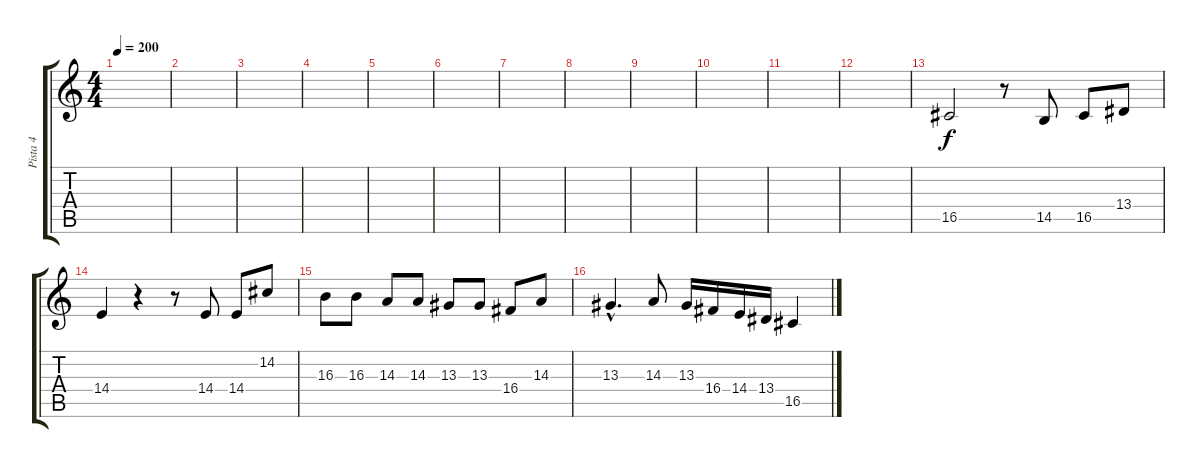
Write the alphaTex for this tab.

\track ("Pista 4" "Pista 4") {instrument synthbrass1}
\staff {score tabs}
\tuning (E4 B3 G3 D3 A2 E2) {hide}
\ts (4 4)
\tempo 200
\clef g2
\ks c
|
|
|
|
|
|
|
|
|
|
|
|
16.5.2 r.8 14.5.8 16.5.8 13.4.8 |
14.4.4 r.4 r.8 14.4.8 14.4.8 14.2.8 |
16.3.8 16.3.8 14.3.8 14.3.8 13.3.8 13.3.8 16.4.8 14.3.8 |
13.3{hac}.4{d} 14.3.8 13.3.16 16.4.16 14.4.16 13.4.16 16.5.4
